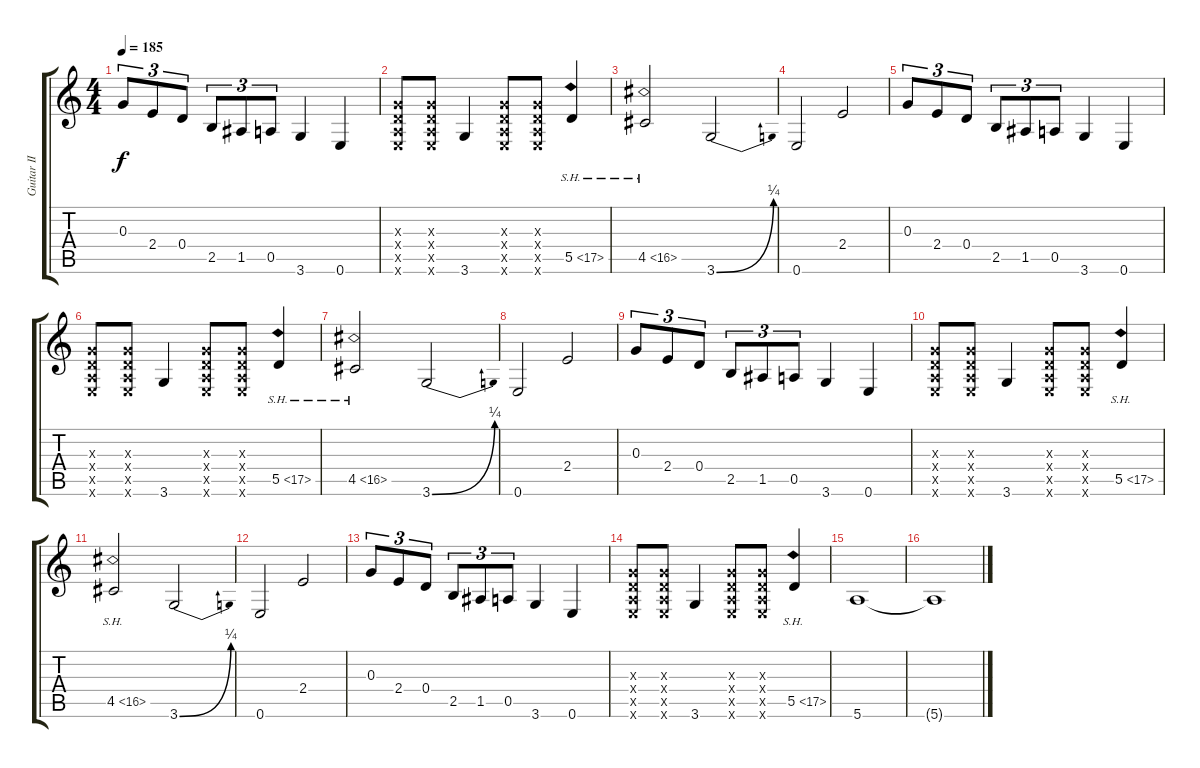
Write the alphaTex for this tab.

\track ("Guitar II [Paul]" "Guitar II ") {instrument distortionguitar}
\staff {score tabs}
\tuning (E4 B3 G3 D3 A2 E2) {hide}
\ts (4 4)
\tempo 185
\clef g2
\ks c
0.3.8{tu (3 2) dy f} 2.4.8{tu (3 2)} 0.4.8{tu (3 2)} 2.5.8{tu (3 2)} 1.5.8{tu (3 2)} 0.5.8{tu (3 2)} 3.6.4 0.6.4 |
(0.3{x} 0.4{x} 0.5{x} 0.6{x}).8 (0.3{x} 0.4{x} 0.5{x} 0.6{x}).8 3.6.4 (0.3{x} 0.4{x} 0.5{x} 0.6{x}).8 (0.3{x} 0.4{x} 0.5{x} 0.6{x}).8 5.5{sh 12}.4 |
4.5{sh 12}.2 3.6{be (bend 0 0 60 1)}.2 |
0.6.2 2.4.2 |
0.3.8{tu (3 2)} 2.4.8{tu (3 2)} 0.4.8{tu (3 2)} 2.5.8{tu (3 2)} 1.5.8{tu (3 2)} 0.5.8{tu (3 2)} 3.6.4 0.6.4 |
(0.3{x} 0.4{x} 0.5{x} 0.6{x}).8 (0.3{x} 0.4{x} 0.5{x} 0.6{x}).8 3.6.4 (0.3{x} 0.4{x} 0.5{x} 0.6{x}).8 (0.3{x} 0.4{x} 0.5{x} 0.6{x}).8 5.5{sh 12}.4 |
4.5{sh 12}.2 3.6{be (bend 0 0 60 1)}.2 |
0.6.2 2.4.2 |
0.3.8{tu (3 2)} 2.4.8{tu (3 2)} 0.4.8{tu (3 2)} 2.5.8{tu (3 2)} 1.5.8{tu (3 2)} 0.5.8{tu (3 2)} 3.6.4 0.6.4 |
(0.3{x} 0.4{x} 0.5{x} 0.6{x}).8 (0.3{x} 0.4{x} 0.5{x} 0.6{x}).8 3.6.4 (0.3{x} 0.4{x} 0.5{x} 0.6{x}).8 (0.3{x} 0.4{x} 0.5{x} 0.6{x}).8 5.5{sh 12}.4 |
4.5{sh 12}.2 3.6{be (bend 0 0 60 1)}.2 |
0.6.2 2.4.2 |
0.3.8{tu (3 2)} 2.4.8{tu (3 2)} 0.4.8{tu (3 2)} 2.5.8{tu (3 2)} 1.5.8{tu (3 2)} 0.5.8{tu (3 2)} 3.6.4 0.6.4 |
(0.3{x} 0.4{x} 0.5{x} 0.6{x}).8 (0.3{x} 0.4{x} 0.5{x} 0.6{x}).8 3.6.4 (0.3{x} 0.4{x} 0.5{x} 0.6{x}).8 (0.3{x} 0.4{x} 0.5{x} 0.6{x}).8 5.5{sh 12}.4 |
5.6.1{volume 7} |
5.6{t}.1
